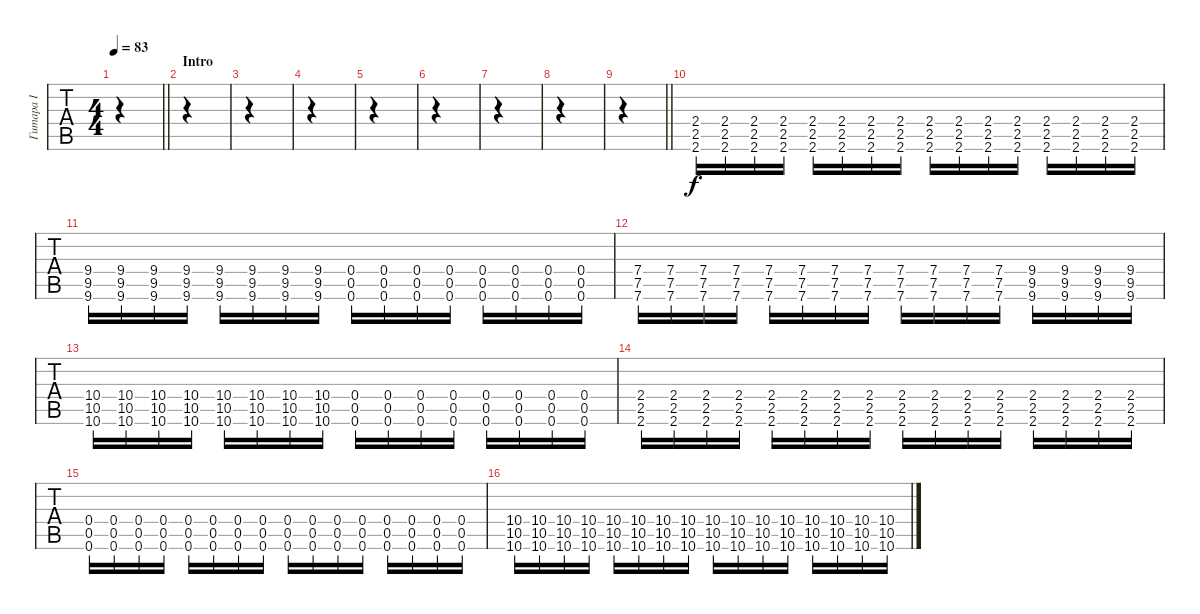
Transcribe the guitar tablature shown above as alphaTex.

\track ("Гитара I" "Гитара I") {instrument overdrivenguitar}
\staff {tabs}
\tuning (E4 B3 G3 D3 A2 D2) {hide}
\ts (4 4)
\tempo 83
\clef g2
\barLineRight lightlight
\ks c
|
\section ("" "Intro")
|
|
|
|
|
|
|
\barLineRight lightlight
|
(2.4 2.5 2.6).16 (2.4 2.5 2.6).16 (2.4 2.5 2.6).16 (2.4 2.5 2.6).16 (2.4 2.5 2.6).16 (2.4 2.5 2.6).16 (2.4 2.5 2.6).16 (2.4 2.5 2.6).16 (2.4 2.5 2.6).16 (2.4 2.5 2.6).16 (2.4 2.5 2.6).16 (2.4 2.5 2.6).16 (2.4 2.5 2.6).16 (2.4 2.5 2.6).16 (2.4 2.5 2.6).16 (2.4 2.5 2.6).16 |
(9.4 9.5 9.6).16 (9.4 9.5 9.6).16 (9.4 9.5 9.6).16 (9.4 9.5 9.6).16 (9.4 9.5 9.6).16 (9.4 9.5 9.6).16 (9.4 9.5 9.6).16 (9.4 9.5 9.6).16 (0.4 0.5 0.6).16 (0.4 0.5 0.6).16 (0.4 0.5 0.6).16 (0.4 0.5 0.6).16 (0.4 0.5 0.6).16 (0.4 0.5 0.6).16 (0.4 0.5 0.6).16 (0.4 0.5 0.6).16 |
(7.4 7.5 7.6).16 (7.4 7.5 7.6).16 (7.4 7.5 7.6).16 (7.4 7.5 7.6).16 (7.4 7.5 7.6).16 (7.4 7.5 7.6).16 (7.4 7.5 7.6).16 (7.4 7.5 7.6).16 (7.4 7.5 7.6).16 (7.4 7.5 7.6).16 (7.4 7.5 7.6).16 (7.4 7.5 7.6).16 (9.4 9.5 9.6).16 (9.4 9.5 9.6).16 (9.4 9.5 9.6).16 (9.4 9.5 9.6).16 |
(10.4 10.5 10.6).16 (10.4 10.5 10.6).16 (10.4 10.5 10.6).16 (10.4 10.5 10.6).16 (10.4 10.5 10.6).16 (10.4 10.5 10.6).16 (10.4 10.5 10.6).16 (10.4 10.5 10.6).16 (0.4 0.5 0.6).16 (0.4 0.5 0.6).16 (0.4 0.5 0.6).16 (0.4 0.5 0.6).16 (0.4 0.5 0.6).16 (0.4 0.5 0.6).16 (0.4 0.5 0.6).16 (0.4 0.5 0.6).16 |
(2.4 2.5 2.6).16 (2.4 2.5 2.6).16 (2.4 2.5 2.6).16 (2.4 2.5 2.6).16 (2.4 2.5 2.6).16 (2.4 2.5 2.6).16 (2.4 2.5 2.6).16 (2.4 2.5 2.6).16 (2.4 2.5 2.6).16 (2.4 2.5 2.6).16 (2.4 2.5 2.6).16 (2.4 2.5 2.6).16 (2.4 2.5 2.6).16 (2.4 2.5 2.6).16 (2.4 2.5 2.6).16 (2.4 2.5 2.6).16 |
(0.4 0.5 0.6).16 (0.4 0.5 0.6).16 (0.4 0.5 0.6).16 (0.4 0.5 0.6).16 (0.4 0.5 0.6).16 (0.4 0.5 0.6).16 (0.4 0.5 0.6).16 (0.4 0.5 0.6).16 (0.4 0.5 0.6).16 (0.4 0.5 0.6).16 (0.4 0.5 0.6).16 (0.4 0.5 0.6).16 (0.4 0.5 0.6).16 (0.4 0.5 0.6).16 (0.4 0.5 0.6).16 (0.4 0.5 0.6).16 |
(10.4 10.5 10.6).16 (10.4 10.5 10.6).16 (10.4 10.5 10.6).16 (10.4 10.5 10.6).16 (10.4 10.5 10.6).16 (10.4 10.5 10.6).16 (10.4 10.5 10.6).16 (10.4 10.5 10.6).16 (10.4 10.5 10.6).16 (10.4 10.5 10.6).16 (10.4 10.5 10.6).16 (10.4 10.5 10.6).16 (10.4 10.5 10.6).16 (10.4 10.5 10.6).16 (10.4 10.5 10.6).16 (10.4 10.5 10.6).16
